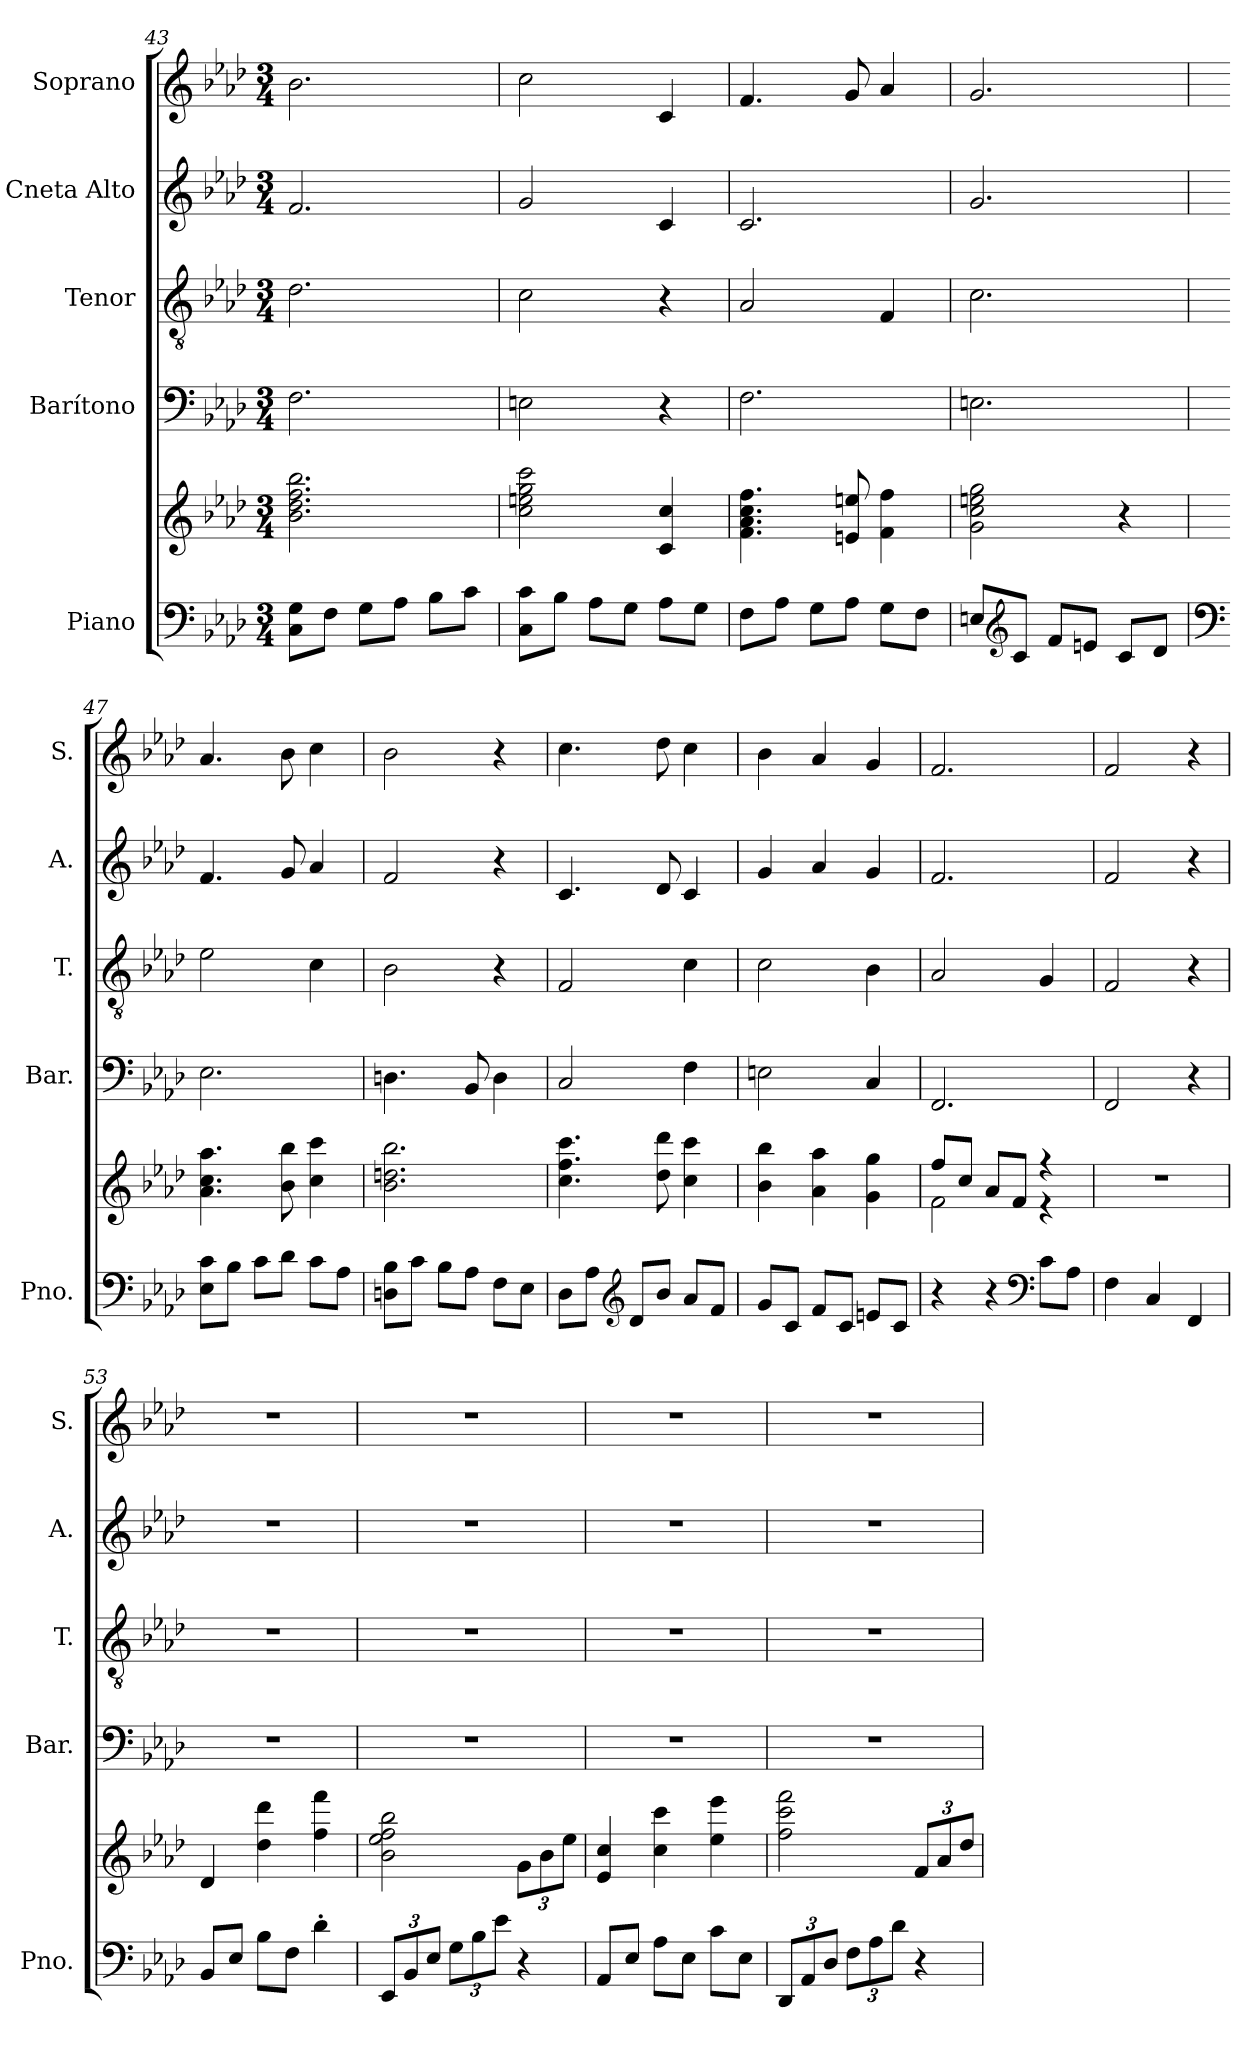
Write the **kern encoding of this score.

**kern	**kern	**kern	**kern	**kern	**kern
*part5	*part5	*part4	*part3	*part2	*part1
*staff6	*staff5	*staff4	*staff3	*staff2	*staff1
*I"Piano	*	*I"Barítono	*I"Tenor	*I"Cneta Alto	*I"Soprano
*I'Pno.	*	*I'Bar.	*I'T.	*I'A.	*I'S.
*clefF4	*clefG2	*clefF4	*clefGv2	*clefG2	*clefG2
*k[b-e-a-d-]	*k[b-e-a-d-]	*k[b-e-a-d-]	*k[b-e-a-d-]	*k[b-e-a-d-]	*k[b-e-a-d-]
*M3/4	*M3/4	*M3/4	*M3/4	*M3/4	*M3/4
=43	=43	=43	=43	=43	=43
8C\ 8G\L	2.b-\ 2.dd-\ 2.ff\ 2.bb-\	2.F\	2.d-\	2.f/	2.b-\
8F\J	.	.	.	.	.
8G\L	.	.	.	.	.
8A-\J	.	.	.	.	.
8B-\L	.	.	.	.	.
8c\J	.	.	.	.	.
=44	=44	=44	=44	=44	=44
8C\ 8c\L	2cc\ 2een\ 2gg\ 2ccc\	2En\	2c\	2g/	2cc\
8B-\J	.	.	.	.	.
8A-\L	.	.	.	.	.
8G\J	.	.	.	.	.
8A-\L	4c/ 4cc/	4r	4r	4c/	4c/
8G\J	.	.	.	.	.
=45	=45	=45	=45	=45	=45
8F\L	4.f\ 4.a-\ 4.cc\ 4.ff\	2.F\	2A-/	2.c/	4.f/
8A-\J	.	.	.	.	.
8G\L	.	.	.	.	.
8A-\J	8en/ 8een/	.	.	.	8g/
8G\L	4f\ 4ff\	.	4F/	.	4a-/
8F\J	.	.	.	.	.
=46	=46	=46	=46	=46	=46
8En/L	2g\ 2cc\ 2een\ 2gg\	2.En\	2.c\	2.g/	2.g/
*clefG2	*	*	*	*	*
8c/J	.	.	.	.	.
8f/L	.	.	.	.	.
8en/J	.	.	.	.	.
8c/L	4r	.	.	.	.
8d-/J	.	.	.	.	.
=47	=47	=47	=47	=47	=47
*clefF4	*	*	*	*	*
8E-\ 8c\L	4.a-\ 4.cc\ 4.aa-\	2.E-\	2e-\	4.f/	4.a-/
8B-\J	.	.	.	.	.
8c\L	.	.	.	.	.
8d-\J	8b-\ 8bb-\	.	.	8g/	8b-\
8c\L	4cc\ 4ccc\	.	4c\	4a-/	4cc\
8A-\J	.	.	.	.	.
=48	=48	=48	=48	=48	=48
8Dn\ 8B-\L	2.b-\ 2.ddn\ 2.bb-\	4.Dn\	2B-\	2f/	2b-\
8c\J	.	.	.	.	.
8B-\L	.	.	.	.	.
8A-\J	.	8BB-/	.	.	.
8F\L	.	4D\	4r	4r	4r
8E-\J	.	.	.	.	.
=49	=49	=49	=49	=49	=49
8D-\L	4.cc\ 4.ff\ 4.ccc\	2C/	2F/	4.c/	4.cc\
8A-\J	.	.	.	.	.
*clefG2	*	*	*	*	*
8d-/L	.	.	.	.	.
8b-/J	8dd-\ 8ddd-\	.	.	8d-/	8dd-\
8a-/L	4cc\ 4ccc\	4F\	4c\	4c/	4cc\
8f/J	.	.	.	.	.
=50	=50	=50	=50	=50	=50
8g/L	4b-\ 4bb-\	2En\	2c\	4g/	4b-\
8c/J	.	.	.	.	.
8f/L	4a-\ 4aa-\	.	.	4a-/	4a-/
8c/J	.	.	.	.	.
8en/L	4g\ 4gg\	4C/	4B-\	4g/	4g/
8c/J	.	.	.	.	.
=51	=51	=51	=51	=51	=51
*	*^	*	*	*	*
4r	8ff/L	2f\	2.FF/	2A-/	2.f/	2.f/
.	8cc/J	.	.	.	.	.
4r	8a-/L	.	.	.	.	.
.	8f/J	.	.	.	.	.
*clefF4	*	*	*	*	*	*
8c\L	4r	4r	.	4G/	.	.
8A-\J	.	.	.	.	.	.
*	*v	*v	*	*	*	*
=52	=52	=52	=52	=52	=52
4F\	2.r	2FF/	2F/	2f/	2f/
4C/	.	.	.	.	.
4FF/	.	4r	4r	4r	4r
=53	=53	=53	=53	=53	=53
8BB-/L	4d-/	2.r	2.r	2.r	2.r
8E-/J	.	.	.	.	.
8B-\L	4dd-\ 4ddd-\	.	.	.	.
8F\J	.	.	.	.	.
4d-'\	4ff\ 4fff\	.	.	.	.
=54	=54	=54	=54	=54	=54
*Xbrackettup	*	*	*	*	*
12EE-/L	2b-\ 2ee-\ 2ff\ 2bb-\	2.r	2.r	2.r	2.r
12BB-/	.	.	.	.	.
12E-/J	.	.	.	.	.
12G\L	.	.	.	.	.
12B-\	.	.	.	.	.
12e-\J	.	.	.	.	.
*	*Xbrackettup	*	*	*	*
4r	12g\L	.	.	.	.
.	12b-\	.	.	.	.
.	12ee-\J	.	.	.	.
=55	=55	=55	=55	=55	=55
8AA-/L	4e-/ 4cc/	2.r	2.r	2.r	2.r
8E-/J	.	.	.	.	.
8A-\L	4cc\ 4ccc\	.	.	.	.
8E-\J	.	.	.	.	.
8c\L	4ee-\ 4eee-\	.	.	.	.
8E-\J	.	.	.	.	.
=56	=56	=56	=56	=56	=56
12DD-/L	2ff\ 2ccc\ 2fff\	2.r	2.r	2.r	2.r
12AA-/	.	.	.	.	.
12D-/J	.	.	.	.	.
12F\L	.	.	.	.	.
12A-\	.	.	.	.	.
12d-\J	.	.	.	.	.
4r	12f/L	.	.	.	.
.	12a-/	.	.	.	.
.	12dd-/J	.	.	.	.
=	=	=	=	=	=
*-	*-	*-	*-	*-	*-
